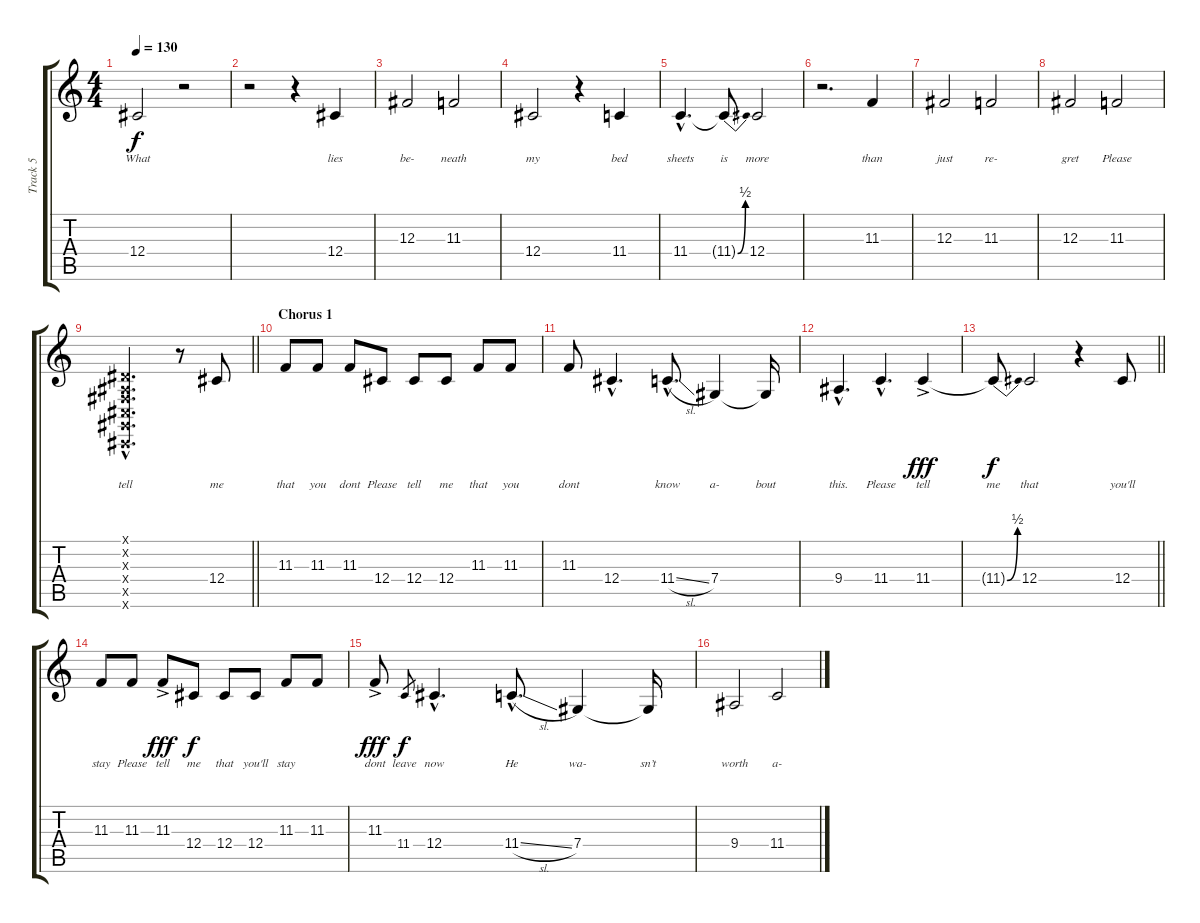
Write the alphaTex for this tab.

\track ("Track 5" "Track 5") {instrument clarinet}
\staff {score tabs}
\tuning (Eb4 Bb3 Gb3 Db3 Ab2 Db2) {hide}
\ts (4 4)
\tempo 130
\clef g2
\ks c
12.4{t}.2{lyrics (0 "What") lyrics (1 "") lyrics (2 "") lyrics (3 "") lyrics (4 "") dy f} r.2 |
r.2 r.4 12.4.4{lyrics (0 "lies") lyrics (1 "") lyrics (2 "") lyrics (3 "") lyrics (4 "")} |
12.3.2{lyrics (0 "be-") lyrics (1 "") lyrics (2 "") lyrics (3 "") lyrics (4 "")} 11.3.2{lyrics (0 "neath") lyrics (1 "") lyrics (2 "") lyrics (3 "") lyrics (4 "")} |
12.4.2{lyrics (0 "my") lyrics (1 "") lyrics (2 "") lyrics (3 "") lyrics (4 "")} r.4 11.4.4{lyrics (0 "bed") lyrics (1 "") lyrics (2 "") lyrics (3 "") lyrics (4 "")} |
11.4{hac}.4{d lyrics (0 "sheets") lyrics (1 "") lyrics (2 "") lyrics (3 "") lyrics (4 "")} 11.4{be (bend 0 0 60 2) t}.8{lyrics (0 "is") lyrics (1 "") lyrics (2 "") lyrics (3 "") lyrics (4 "")} 12.4.2{lyrics (0 "more") lyrics (1 "") lyrics (2 "") lyrics (3 "") lyrics (4 "")} |
r.2{d} 11.3.4{lyrics (0 "than") lyrics (1 "") lyrics (2 "") lyrics (3 "") lyrics (4 "")} |
12.3.2{lyrics (0 "just") lyrics (1 "") lyrics (2 "") lyrics (3 "") lyrics (4 "")} 11.3.2{lyrics (0 "re-") lyrics (1 "") lyrics (2 "") lyrics (3 "") lyrics (4 "")} |
12.3.2{lyrics (0 "gret") lyrics (1 "") lyrics (2 "") lyrics (3 "") lyrics (4 "")} 11.3.2{lyrics (0 "Please") lyrics (1 "") lyrics (2 "") lyrics (3 "") lyrics (4 "")} |
\barLineRight lightlight
(0.1{hac x} 0.2{hac x} 0.3{hac x} 0.4{hac x} 0.5{hac x} 0.6{hac x}).2{d lyrics (0 "tell") lyrics (1 "") lyrics (2 "") lyrics (3 "") lyrics (4 "")} r.8 12.4.8{lyrics (0 "me") lyrics (1 "") lyrics (2 "") lyrics (3 "") lyrics (4 "")} |
\section ("" "Chorus 1")
11.3.8{lyrics (0 "that") lyrics (1 "") lyrics (2 "") lyrics (3 "") lyrics (4 "")} 11.3.8{lyrics (0 "you") lyrics (1 "") lyrics (2 "") lyrics (3 "") lyrics (4 "")} 11.3.8{lyrics (0 "dont") lyrics (1 "") lyrics (2 "") lyrics (3 "") lyrics (4 "")} 12.4.8{lyrics (0 "Please") lyrics (1 "") lyrics (2 "") lyrics (3 "") lyrics (4 "")} 12.4.8{lyrics (0 "tell") lyrics (1 "") lyrics (2 "") lyrics (3 "") lyrics (4 "")} 12.4.8{lyrics (0 "me") lyrics (1 "") lyrics (2 "") lyrics (3 "") lyrics (4 "")} 11.3.8{lyrics (0 "that") lyrics (1 "") lyrics (2 "") lyrics (3 "") lyrics (4 "")} 11.3.8{lyrics (0 "you") lyrics (1 "") lyrics (2 "") lyrics (3 "") lyrics (4 "")} |
11.3.8{lyrics (0 "dont") lyrics (1 "") lyrics (2 "") lyrics (3 "") lyrics (4 "")} 12.4{hac}.4{d lyrics (0 "") lyrics (1 "") lyrics (2 "") lyrics (3 "") lyrics (4 "")} 11.4{sl hac}.8{d lyrics (0 "know") lyrics (1 "") lyrics (2 "") lyrics (3 "") lyrics (4 "")} 7.4.4{lyrics (0 "a-") lyrics (1 "") lyrics (2 "") lyrics (3 "") lyrics (4 "")} 7.4{t}.16{lyrics (0 "bout") lyrics (1 "") lyrics (2 "") lyrics (3 "") lyrics (4 "")} |
9.4{hac}.4{d lyrics (0 "this.") lyrics (1 "") lyrics (2 "") lyrics (3 "") lyrics (4 "")} 11.4{hac}.4{d lyrics (0 "Please") lyrics (1 "") lyrics (2 "") lyrics (3 "") lyrics (4 "")} 11.4{ac}.4{lyrics (0 "tell") lyrics (1 "") lyrics (2 "") lyrics (3 "") lyrics (4 "") dy fff} |
\barLineRight lightlight
11.4{be (bend 0 0 60 2) t}.8{lyrics (0 "me") lyrics (1 "") lyrics (2 "") lyrics (3 "") lyrics (4 "") dy f} 12.4.2{lyrics (0 "that") lyrics (1 "") lyrics (2 "") lyrics (3 "") lyrics (4 "")} r.4 12.4.8{lyrics (0 "you'll") lyrics (1 "") lyrics (2 "") lyrics (3 "") lyrics (4 "")} |
11.3.8{lyrics (0 "stay") lyrics (1 "") lyrics (2 "") lyrics (3 "") lyrics (4 "")} 11.3.8{lyrics (0 "Please") lyrics (1 "") lyrics (2 "") lyrics (3 "") lyrics (4 "")} 11.3{ac}.8{lyrics (0 "tell") lyrics (1 "") lyrics (2 "") lyrics (3 "") lyrics (4 "") dy fff} 12.4.8{lyrics (0 "me") lyrics (1 "") lyrics (2 "") lyrics (3 "") lyrics (4 "") dy f} 12.4.8{lyrics (0 "that") lyrics (1 "") lyrics (2 "") lyrics (3 "") lyrics (4 "")} 12.4.8{lyrics (0 "you'll") lyrics (1 "") lyrics (2 "") lyrics (3 "") lyrics (4 "")} 11.3.8{lyrics (0 "stay") lyrics (1 "") lyrics (2 "") lyrics (3 "") lyrics (4 "")} 11.3.8{lyrics (0 "") lyrics (1 "") lyrics (2 "") lyrics (3 "") lyrics (4 "")} |
11.3{ac}.8{lyrics (0 "dont") lyrics (1 "") lyrics (2 "") lyrics (3 "") lyrics (4 "") dy fff} 11.4.8{lyrics (0 "leave") lyrics (1 "") lyrics (2 "") lyrics (3 "") lyrics (4 "") gr dy f} 12.4{hac}.4{d lyrics (0 "now") lyrics (1 "") lyrics (2 "") lyrics (3 "") lyrics (4 "")} 11.4{sl hac}.8{d lyrics (0 "He") lyrics (1 "") lyrics (2 "") lyrics (3 "") lyrics (4 "")} 7.4.4{lyrics (0 "wa-") lyrics (1 "") lyrics (2 "") lyrics (3 "") lyrics (4 "")} 7.4{t}.16{lyrics (0 "sn’t") lyrics (1 "") lyrics (2 "") lyrics (3 "") lyrics (4 "")} |
9.4.2{lyrics (0 "worth") lyrics (1 "") lyrics (2 "") lyrics (3 "") lyrics (4 "")} 11.4.2{lyrics (0 "a-") lyrics (1 "") lyrics (2 "") lyrics (3 "") lyrics (4 "")}
